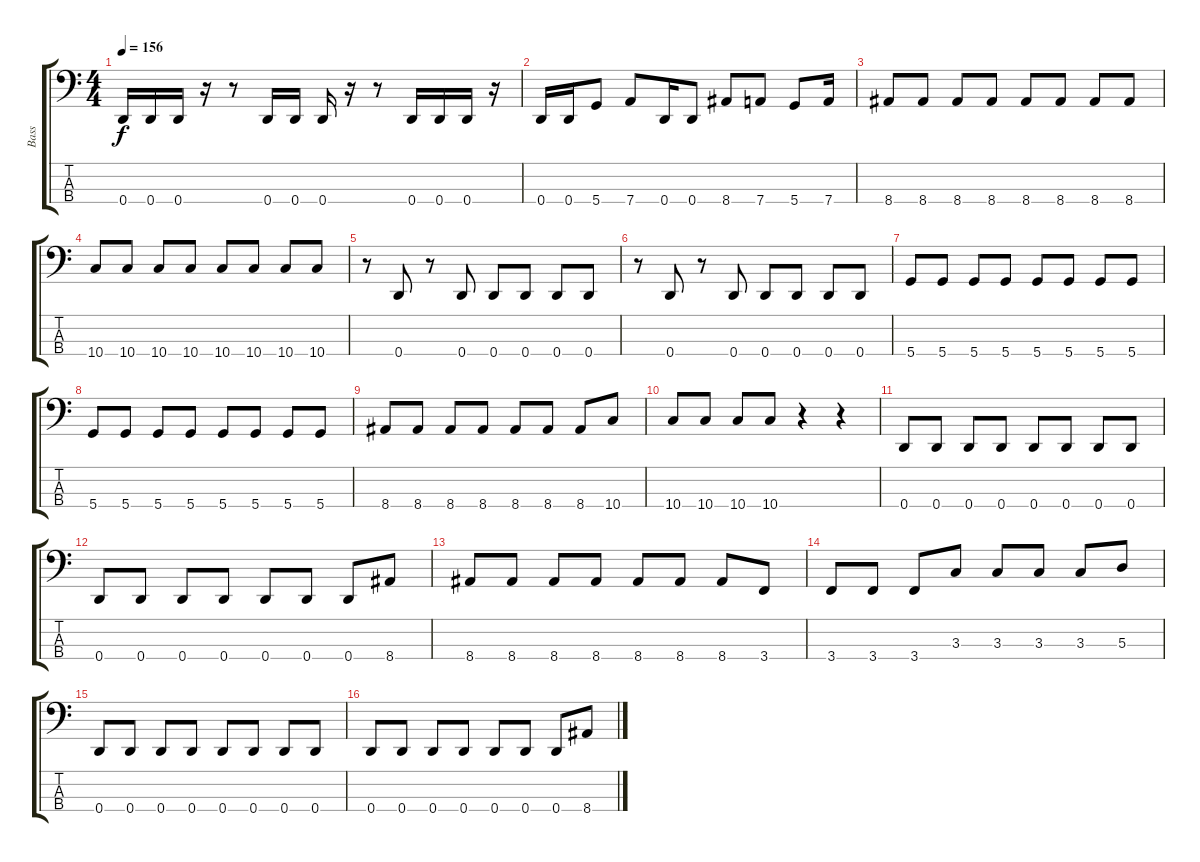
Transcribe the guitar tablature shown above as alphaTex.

\track ("Bass" "Bass") {instrument electricbassfinger}
\staff {score tabs}
\tuning (G2 D2 A1 D1) {hide}
\ts (4 4)
\tempo 156
\clef f4
\ks c
0.4.16{dy f} 0.4.16 0.4.16 r.16 r.8 0.4.16 0.4.16 0.4.16 r.16 r.8 0.4.16 0.4.16 0.4.16 r.16 |
0.4.16 0.4.16 5.4.8 7.4.8 0.4.16 0.4.8 8.4.8 7.4.8 5.4.8 7.4.16 |
8.4.8 8.4.8 8.4.8 8.4.8 8.4.8 8.4.8 8.4.8 8.4.8 |
10.4.8 10.4.8 10.4.8 10.4.8 10.4.8 10.4.8 10.4.8 10.4.8 |
r.8 0.4.8 r.8 0.4.8 0.4.8 0.4.8 0.4.8 0.4.8 |
r.8 0.4.8 r.8 0.4.8 0.4.8 0.4.8 0.4.8 0.4.8 |
5.4.8 5.4.8 5.4.8 5.4.8 5.4.8 5.4.8 5.4.8 5.4.8 |
5.4.8 5.4.8 5.4.8 5.4.8 5.4.8 5.4.8 5.4.8 5.4.8 |
8.4.8 8.4.8 8.4.8 8.4.8 8.4.8 8.4.8 8.4.8 10.4.8 |
10.4.8 10.4.8 10.4.8 10.4.8 r.4 r.4 |
0.4.8 0.4.8 0.4.8 0.4.8 0.4.8 0.4.8 0.4.8 0.4.8 |
0.4.8 0.4.8 0.4.8 0.4.8 0.4.8 0.4.8 0.4.8 8.4.8 |
8.4.8 8.4.8 8.4.8 8.4.8 8.4.8 8.4.8 8.4.8 3.4.8 |
3.4.8 3.4.8 3.4.8 3.3.8 3.3.8 3.3.8 3.3.8 5.3.8 |
0.4.8 0.4.8 0.4.8 0.4.8 0.4.8 0.4.8 0.4.8 0.4.8 |
0.4.8 0.4.8 0.4.8 0.4.8 0.4.8 0.4.8 0.4.8 8.4.8
